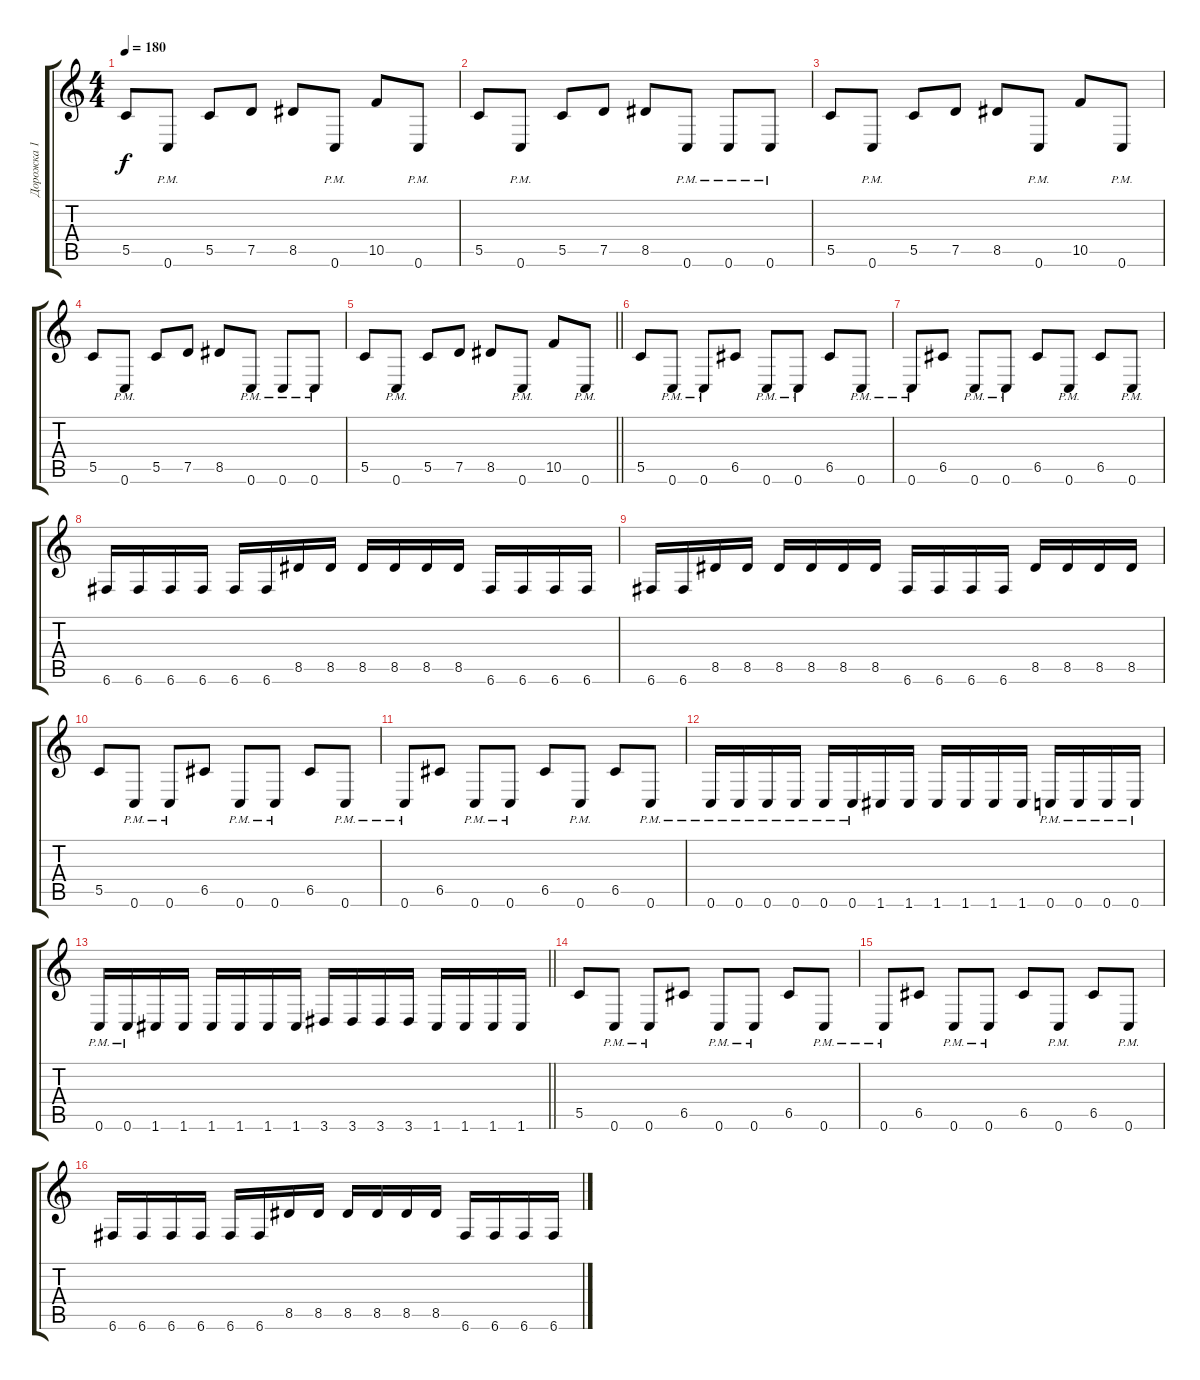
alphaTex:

\track ("Дорожка 1" "Дорожка 1") {instrument distortionguitar}
\staff {score tabs}
\tuning (D4 A3 F3 C3 G2 C2) {hide}
\ts (4 4)
\tempo 180
\clef g2
\ks c
5.5.8{dy f} 0.6{pm}.8 5.5.8 7.5.8 8.5.8 0.6{pm}.8 10.5.8 0.6{pm}.8 |
5.5.8 0.6{pm}.8 5.5.8 7.5.8 8.5.8 0.6{pm}.8 0.6{pm}.8 0.6{pm}.8 |
5.5.8 0.6{pm}.8 5.5.8 7.5.8 8.5.8 0.6{pm}.8 10.5.8 0.6{pm}.8 |
5.5.8 0.6{pm}.8 5.5.8 7.5.8 8.5.8 0.6{pm}.8 0.6{pm}.8 0.6{pm}.8 |
\barLineRight lightlight
5.5.8 0.6{pm}.8 5.5.8 7.5.8 8.5.8 0.6{pm}.8 10.5.8 0.6{pm}.8 |
\section ("" "")
5.5.8{instrument distortionguitar} 0.6{pm}.8 0.6{pm}.8 6.5.8 0.6{pm}.8 0.6{pm}.8 6.5.8 0.6{pm}.8 |
0.6{pm}.8 6.5.8 0.6{pm}.8 0.6{pm}.8 6.5.8 0.6{pm}.8 6.5.8 0.6{pm}.8 |
6.6.16 6.6.16 6.6.16 6.6.16 6.6.16 6.6.16 8.5.16 8.5.16 8.5.16 8.5.16 8.5.16 8.5.16 6.6.16 6.6.16 6.6.16 6.6.16 |
6.6.16 6.6.16 8.5.16 8.5.16 8.5.16 8.5.16 8.5.16 8.5.16 6.6.16 6.6.16 6.6.16 6.6.16 8.5.16 8.5.16 8.5.16 8.5.16 |
5.5.8 0.6{pm}.8 0.6{pm}.8 6.5.8 0.6{pm}.8 0.6{pm}.8 6.5.8 0.6{pm}.8 |
0.6{pm}.8 6.5.8 0.6{pm}.8 0.6{pm}.8 6.5.8 0.6{pm}.8 6.5.8 0.6{pm}.8 |
0.6{pm}.16 0.6{pm}.16 0.6{pm}.16 0.6{pm}.16 0.6{pm}.16 0.6{pm}.16 1.6.16 1.6.16 1.6.16 1.6.16 1.6.16 1.6.16 0.6{pm}.16 0.6{pm}.16 0.6{pm}.16 0.6{pm}.16 |
\barLineRight lightlight
0.6{pm}.16 0.6{pm}.16 1.6.16 1.6.16 1.6.16 1.6.16 1.6.16 1.6.16 3.6.16 3.6.16 3.6.16 3.6.16 1.6.16 1.6.16 1.6.16 1.6.16 |
5.5.8 0.6{pm}.8 0.6{pm}.8 6.5.8 0.6{pm}.8 0.6{pm}.8 6.5.8 0.6{pm}.8 |
0.6{pm}.8 6.5.8 0.6{pm}.8 0.6{pm}.8 6.5.8 0.6{pm}.8 6.5.8 0.6{pm}.8 |
6.6.16 6.6.16 6.6.16 6.6.16 6.6.16 6.6.16 8.5.16 8.5.16 8.5.16 8.5.16 8.5.16 8.5.16 6.6.16 6.6.16 6.6.16 6.6.16
